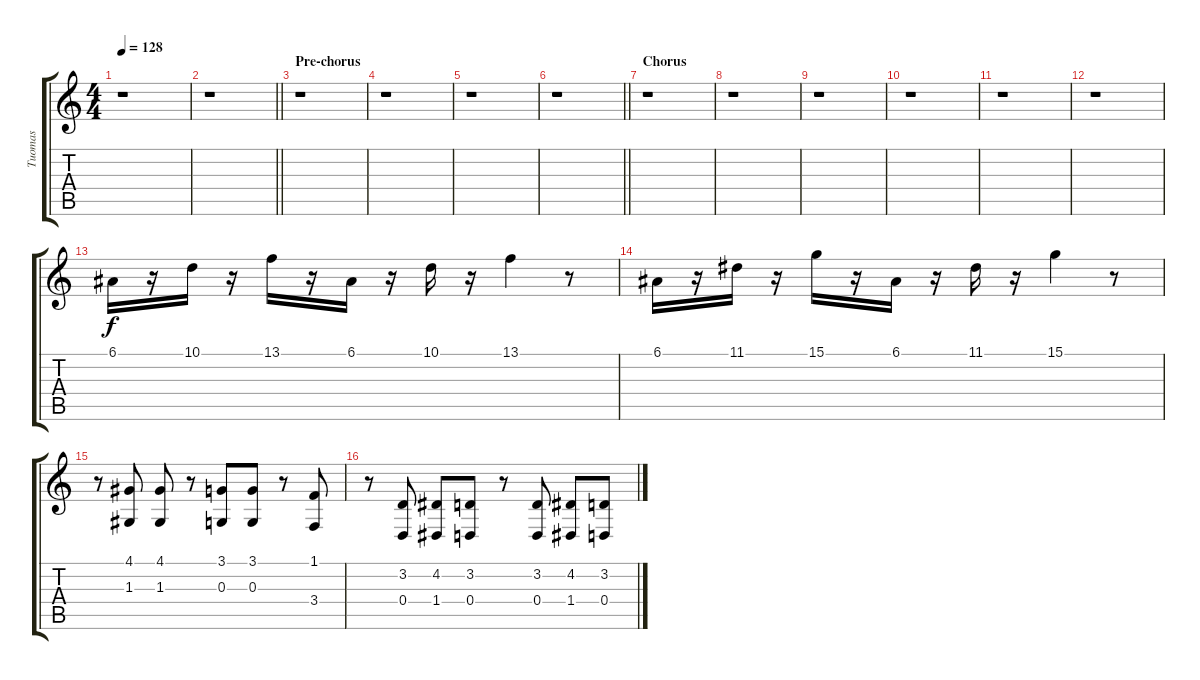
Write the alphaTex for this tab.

\track ("Tuomas" "Tuomas") {instrument stringensemble1}
\staff {score tabs}
\tuning (E4 B3 G3 D3 A2 E2) {hide}
\ts (4 4)
\tempo 128
\clef g2
\ks c
r.1{dy f} |
\barLineRight lightlight
r.1 |
\section ("" "Pre-chorus")
r.1 |
r.1 |
r.1 |
\barLineRight lightlight
r.1 |
\section ("" "Chorus")
r.1 |
r.1 |
r.1 |
r.1 |
r.1 |
r.1 |
6.1.16 r.16 10.1.16 r.16 13.1.16 r.16 6.1.16 r.16 10.1.16 r.16 13.1.4 r.8 |
6.1.16 r.16 11.1.16 r.16 15.1.16 r.16 6.1.16 r.16 11.1.16 r.16 15.1.4 r.8 |
r.8 (4.1 1.3).8 (4.1 1.3).8 r.8 (3.1 0.3).8 (3.1 0.3).8 r.8 (1.1 3.4).8 |
r.8 (3.2 0.4).8 (4.2 1.4).8 (3.2 0.4).8 r.8 (3.2 0.4).8 (4.2 1.4).8 (3.2 0.4).8
